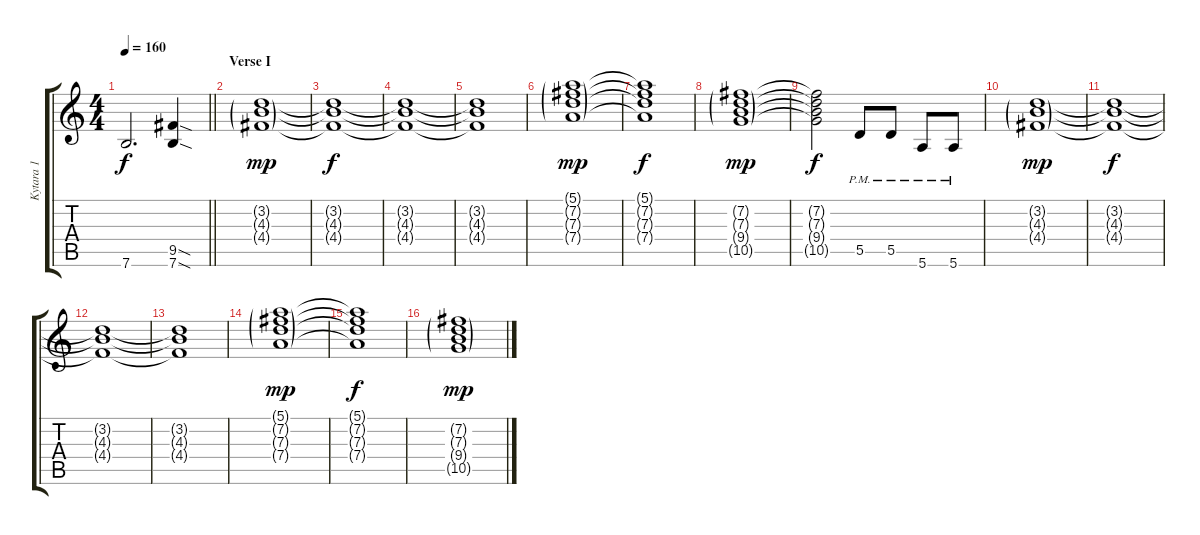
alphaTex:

\track ("Kytara 1" "Kytara 1") {instrument distortionguitar}
\staff {score tabs}
\tuning (E4 B3 G3 D3 A2 E2) {hide}
\ts (4 4)
\tempo 160
\clef g2
\barLineRight lightlight
\ks c
7.6{t}.2{d dy f} (9.5{sod} 7.6{sod}).4 |
\section ("" "Verse I")
(3.2{g} 4.3{g} 4.4{g}).1{dy mp} |
(3.2{t} 4.3{t} 4.4{t}).1{dy f} |
(3.2{t} 4.3{t} 4.4{t}).1 |
(3.2{t} 4.3{t} 4.4{t}).1 |
(5.1{g} 7.2{g} 7.3{g} 7.4{g}).1{dy mp} |
(5.1{t} 7.2{t} 7.3{t} 7.4{t}).1{dy f} |
(7.2{g} 7.3{g} 9.4{g} 10.5{g}).1{dy mp} |
(7.2{t} 7.3{t} 9.4{t} 10.5{t}).2{dy f} 5.5{pm}.8 5.5{pm}.8 5.6{pm}.8 5.6{pm}.8 |
(3.2{g} 4.3{g} 4.4{g}).1{dy mp} |
(3.2{t} 4.3{t} 4.4{t}).1{dy f} |
(3.2{t} 4.3{t} 4.4{t}).1 |
(3.2{t} 4.3{t} 4.4{t}).1 |
(5.1{g} 7.2{g} 7.3{g} 7.4{g}).1{dy mp} |
(5.1{t} 7.2{t} 7.3{t} 7.4{t}).1{dy f} |
(7.2{g} 7.3{g} 9.4{g} 10.5{g}).1{dy mp}
